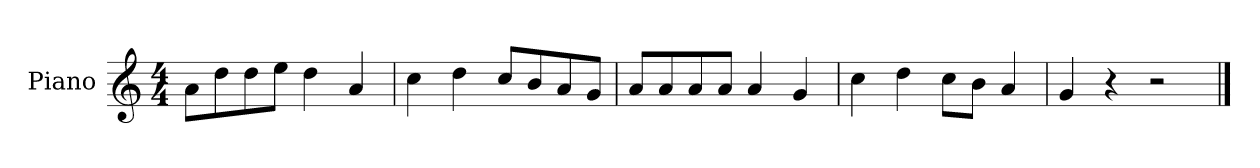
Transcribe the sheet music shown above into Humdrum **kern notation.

**kern
*part1
*staff1
*I"Piano
*I'P-no
*clefG2
*k[]
*M4/4
*MM90
=1
8a\L
8dd\
8dd\
8ee\J
4dd\
4a/
=2
4cc\
4dd\
8cc/L
8b/
8a/
8g/J
=3
8a/L
8a/
8a/
8a/J
4a/
4g/
=4
4cc\
4dd\
8cc\L
8b\J
4a/
=5
4g/
4r
2r
==
*-
